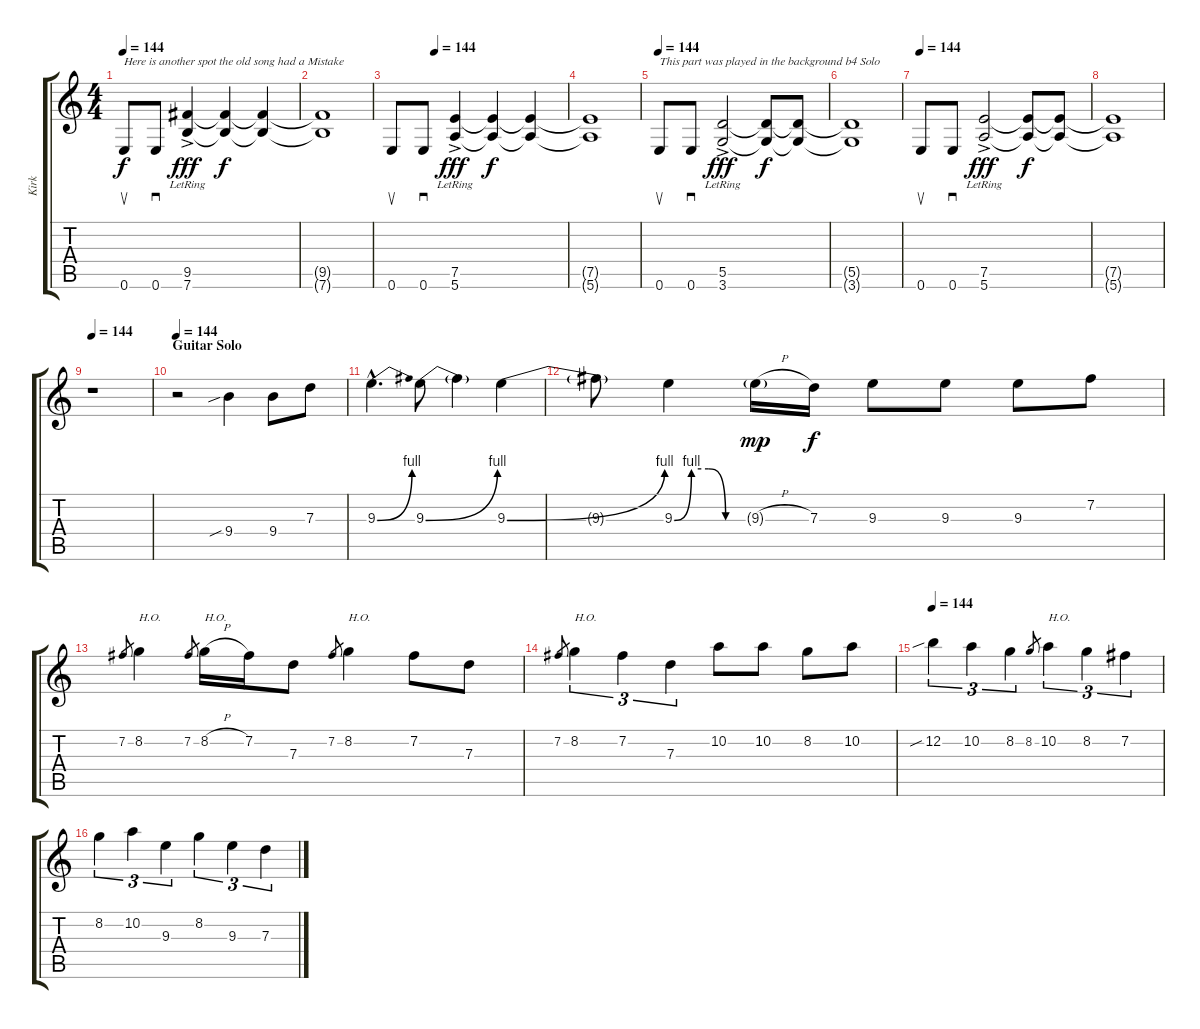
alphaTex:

\track ("Kirk" "Kirk") {instrument distortionguitar}
\staff {score tabs}
\tuning (E4 B3 G3 D3 A2 E2) {hide}
\ts (4 4)
\tempo 144
\clef g2
\ks c
0.6.8{su txt "Here is another spot the old song had a Mistake" dy f volume 13 instrument electricguitarmuted} 0.6.8{sd} (9.5{ac lr} 7.6{ac lr}).4{dy fff instrument distortionguitar} (9.5{t} 7.6{t}).4{dy f} (9.5{t} 7.6{t}).4 |
(9.5{t} 7.6{t}).1 |
\tempo (144 0.25)
0.6.8{su volume 16 instrument electricguitarmuted} 0.6.8{sd} (7.5{ac lr} 5.6{ac lr}).4{dy fff volume 13 instrument distortionguitar} (7.5{t} 5.6{t}).4{dy f} (7.5{t} 5.6{t}).4 |
(7.5{t} 5.6{t}).1 |
\tempo 144
0.6.8{su txt "This part was played in the background b4 Solo" volume 13 instrument electricguitarmuted} 0.6.8{sd} (5.5{ac lr} 3.6{ac lr}).2{dy fff instrument distortionguitar} (5.5{t} 3.6{t}).8{dy f} (5.5{t} 3.6{t}).8 |
(5.5{t} 3.6{t}).1 |
\tempo 144
0.6.8{su volume 16 instrument electricguitarmuted} 0.6.8{sd} (7.5{ac lr} 5.6{ac lr}).2{dy fff instrument distortionguitar} (7.5{t} 5.6{t}).8{dy f} (7.5{t} 5.6{t}).8 |
(7.5{t} 5.6{t}).1 |
\tempo 144
r.1 |
\section ("" "Guitar Solo")
\tempo 144
r.2{instrument distortionguitar} 9.4{sib}.4 9.4.8 7.3.8 |
9.3{be (bend 0 0 60 4) hac}.4{d} 9.3{be (bend 0 0 60 4)}.8 9.3{t}.4 9.3{be (bend 0 0 60 4)}.4 |
9.3{t}.8 9.3{be (custom 0 0 15 4 30 4 45 0 60 0)}.4 9.3{h g}.16{dy mp} 7.3.16{dy f} 9.3.8 9.3.8 9.3.8 7.2.8 |
7.2.8{gr} 8.2.4{txt "H.O."} 7.2.8{gr} 8.2{h}.16{txt "H.O."} 7.2.16 7.3.8 7.2.8{gr} 8.2.4{txt "H.O."} 7.2.8 7.3.8 |
7.2.8{gr} 8.2.4{tu (3 2) txt "H.O."} 7.2.4{tu (3 2)} 7.3.4{tu (3 2)} 10.2.8 10.2.8 8.2.8 10.2.8 |
\tempo 144
12.2{sib}.4{tu (3 2)} 10.2.4{tu (3 2)} 8.2.4{tu (3 2)} 8.2.8{gr} 10.2.4{tu (3 2) txt "H.O."} 8.2.4{tu (3 2)} 7.2.4{tu (3 2)} |
8.2.4{tu (3 2)} 10.2.4{tu (3 2)} 9.3.4{tu (3 2)} 8.2.4{tu (3 2)} 9.3.4{tu (3 2)} 7.3.4{tu (3 2)}
